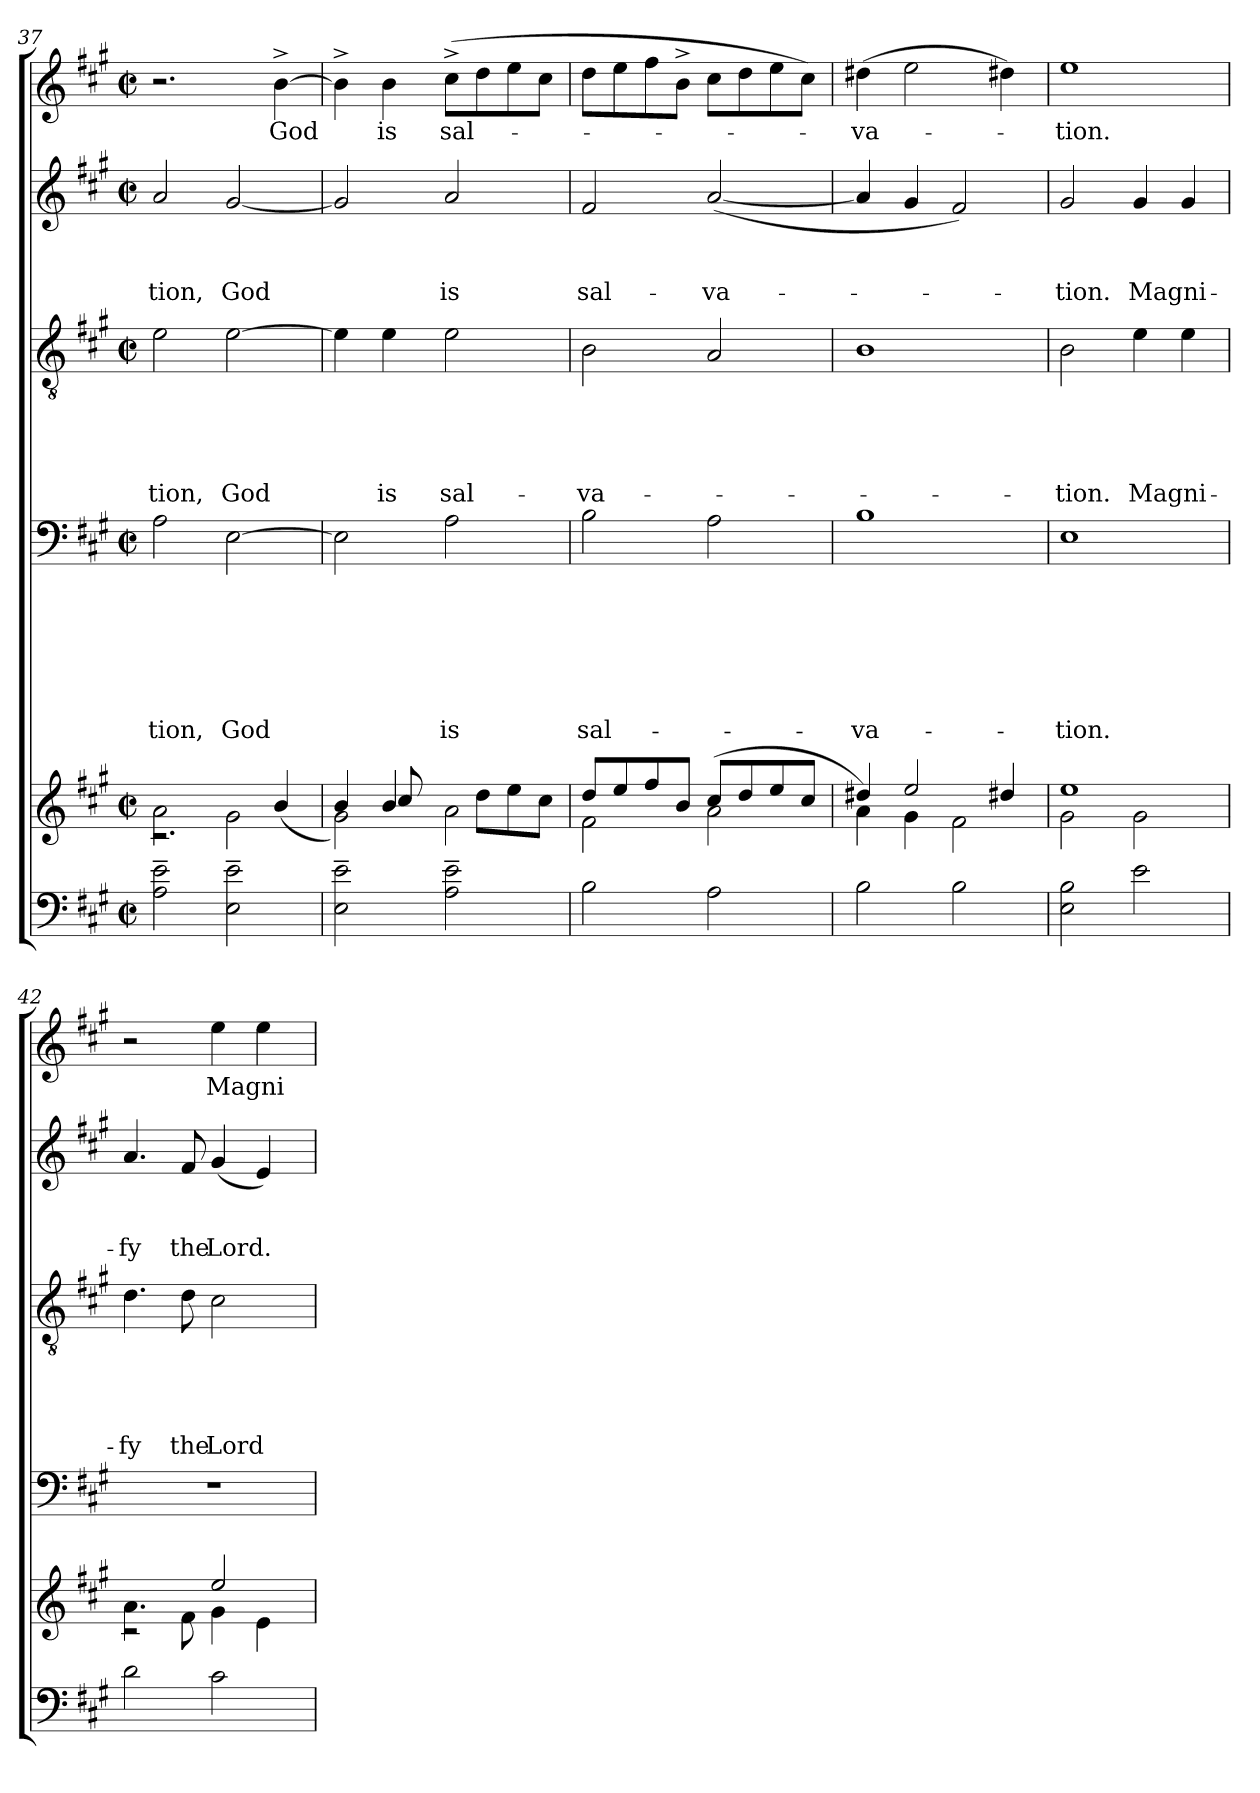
**kern	**kern	**kern	**text	**text	**text	**text	**text	**text	**text	**kern	**text	**text	**text	**text	**text	**kern	**text	**text	**text	**kern	**text
*part6	*part5	*part4	*part4	*part4	*part4	*part4	*part4	*part4	*part4	*part3	*part3	*part3	*part3	*part3	*part3	*part2	*part2	*part2	*part2	*part1	*part1
*staff6	*staff5	*staff4	*staff4	*staff4	*staff4	*staff4	*staff4	*staff4	*staff4	*staff3	*staff3	*staff3	*staff3	*staff3	*staff3	*staff2	*staff2	*staff2	*staff2	*staff1	*staff1
*clefF4	*clefG2	*clefF4	*	*	*	*	*	*	*	*clefGv2	*	*	*	*	*	*clefG2	*	*	*	*clefG2	*
*k[f#c#g#]	*k[f#c#g#]	*k[f#c#g#]	*	*	*	*	*	*	*	*k[f#c#g#]	*	*	*	*	*	*k[f#c#g#]	*	*	*	*k[f#c#g#]	*
*A:	*A:	*A:	*	*	*	*	*	*	*	*A:	*	*	*	*	*	*A:	*	*	*	*A:	*
*M2/2	*M2/2	*M2/2	*	*	*	*	*	*	*	*M2/2	*	*	*	*	*	*M2/2	*	*	*	*M2/2	*
*met(c|)	*met(c|)	*met(c|)	*	*	*	*	*	*	*	*met(c|)	*	*	*	*	*	*met(c|)	*	*	*	*met(c|)	*
=37	=37	=37	=37	=37	=37	=37	=37	=37	=37	=37	=37	=37	=37	=37	=37	=37	=37	=37	=37	=37	=37
*	*^	*	*	*	*	*	*	*	*	*	*	*	*	*	*	*	*	*	*	*	*
!	!	!	!	!	!	!	!	!	!	!LO:LY:b	!	!	!	!	!	!LO:LY:b	!	!	!	!LO:LY:b	!	!
2A\~> 2e\~>	2a\	2.rc	2A\	.	.	.	.	.	.	-tion,	2e\	.	.	.	.	-tion,	2a/	.	.	-tion,	2.r	.
!	!	!	!	!	!	!	!	!	!	!LO:LY:b	!	!	!	!	!	!LO:LY:b	!	!	!	!LO:LY:b	!	!
2E\~> 2e\~>	2g#\	.	[<2E\	.	.	.	.	.	.	God	[<2e\	.	.	.	.	God	[<2g#/	.	.	God	.	.
!	!	!	!	!	!	!	!	!	!	!	!	!	!	!	!	!	!	!	!	!	!	!LO:LY:b
.	.	(4b/	.	.	.	.	.	.	.	.	.	.	.	.	.	.	.	.	.	.	[<4b^>\	God
!!LO:LB:g=z
=38	=38	=38	=38	=38	=38	=38	=38	=38	=38	=38	=38	=38	=38	=38	=38	=38	=38	=38	=38	=38	=38	=38
*	*	*^	*	*	*	*	*	*	*	*	*	*	*	*	*	*	*	*	*	*	*	*
2E\~> 2e\~>	2g#\)	4b/	4ryy	2E\]	.	.	.	.	.	.	.	4e\]	.	.	.	.	.	2g#/]	.	.	.	4b^>\]	.
!	!	!	!	!	!	!	!	!	!	!	!	!	!	!	!	!	!LO:LY:b	!	!	!	!	!	!LO:LY:b
.	.	4b/	8cc#/	.	.	.	.	.	.	.	.	4e\	.	.	.	.	is	.	.	.	.	4b\	is
.	.	.	4ryy	.	.	.	.	.	.	.	.	.	.	.	.	.	.	.	.	.	.	.	.
!	!	!	!	!	!	!	!	!	!	!	!LO:LY:b	!	!	!	!	!	!LO:LY:b	!	!	!	!LO:LY:b	!	!LO:LY:b
2A\~> 2e\~>	2ryy	2a\	.	2A\	.	.	.	.	.	.	is	2e\	.	.	.	.	sal-	2a/	.	.	is	(>8cc#^>\L	sal-
.	.	.	8dd\L	.	.	.	.	.	.	.	.	.	.	.	.	.	.	.	.	.	.	8dd\	.
.	.	.	8ee\	.	.	.	.	.	.	.	.	.	.	.	.	.	.	.	.	.	.	8ee\	.
.	.	.	8cc#\J	.	.	.	.	.	.	.	.	.	.	.	.	.	.	.	.	.	.	8cc#\J	.
=39	=39	=39	=39	=39	=39	=39	=39	=39	=39	=39	=39	=39	=39	=39	=39	=39	=39	=39	=39	=39	=39	=39	=39
!	!	!	!	!	!	!	!	!	!	!	!LO:LY:b	!	!	!	!	!	!LO:LY:b	!	!	!	!LO:LY:b	!	!
*	*	*v	*v	*	*	*	*	*	*	*	*	*	*	*	*	*	*	*	*	*	*	*	*
2B\	2f#\	8dd/L	2B\	.	.	.	.	.	.	sal-	2B\	.	.	.	.	-va-	2f#/	.	.	sal-	8dd\L	.
.	.	8ee/	.	.	.	.	.	.	.	.	.	.	.	.	.	.	.	.	.	.	8ee\	.
.	.	8ff#/	.	.	.	.	.	.	.	.	.	.	.	.	.	.	.	.	.	.	8ff#\	.
.	.	8b/J	.	.	.	.	.	.	.	.	.	.	.	.	.	.	.	.	.	.	8b^>\J	.
!	!	!	!	!	!	!	!	!	!	!	!	!	!	!	!	!	!	!	!	!LO:LY:b	!	!
2A\	(<2a\	8cc#/L	2A\	.	.	.	.	.	.	.	2A/	.	.	.	.	.	(<[<2a/	.	.	-va-	8cc#\L	.
.	.	8dd/	.	.	.	.	.	.	.	.	.	.	.	.	.	.	.	.	.	.	8dd\	.
.	.	8ee/	.	.	.	.	.	.	.	.	.	.	.	.	.	.	.	.	.	.	8ee\	.
.	.	8cc#/J	.	.	.	.	.	.	.	.	.	.	.	.	.	.	.	.	.	.	8cc#\J)	.
=40	=40	=40	=40	=40	=40	=40	=40	=40	=40	=40	=40	=40	=40	=40	=40	=40	=40	=40	=40	=40	=40	=40
!	!	!	!	!	!	!	!	!	!	!LO:LY:b	!	!	!	!	!	!	!	!	!	!	!	!LO:LY:b
2B\	4a\)	4dd#X/	1B	.	.	.	.	.	.	-va-	1B	.	.	.	.	.	4a/]	.	.	.	(>4dd#X\	-va-
.	4g#\	2ee/	.	.	.	.	.	.	.	.	.	.	.	.	.	.	4g#/	.	.	.	2ee\	.
2B\	2f#\	.	.	.	.	.	.	.	.	.	.	.	.	.	.	.	2f#/)	.	.	.	.	.
.	.	4dd#X/	.	.	.	.	.	.	.	.	.	.	.	.	.	.	.	.	.	.	4dd#X\)	.
=41	=41	=41	=41	=41	=41	=41	=41	=41	=41	=41	=41	=41	=41	=41	=41	=41	=41	=41	=41	=41	=41	=41
!	!	!	!	!	!	!	!	!	!	!LO:LY:b	!	!	!	!	!	!LO:LY:b	!	!	!	!LO:LY:b	!	!LO:LY:b
2E\ 2B\	1ee	2g#\	1E	.	.	.	.	.	.	-tion.	2B\	.	.	.	.	-tion.	2g#/	.	.	-tion.	1ee	-tion.
!	!	!	!	!	!	!	!	!	!	!	!	!	!	!	!	!LO:LY:b	!	!	!	!LO:LY:b	!	!
2e\	.	2g#\	.	.	.	.	.	.	.	.	4e\	.	.	.	.	Magni-	4g#/	.	.	Magni-	.	.
.	.	.	.	.	.	.	.	.	.	.	4e\	.	.	.	.	.	4g#/	.	.	.	.	.
!!LO:PB:g=z
=42	=42	=42	=42	=42	=42	=42	=42	=42	=42	=42	=42	=42	=42	=42	=42	=42	=42	=42	=42	=42	=42	=42
*	*	*^	*	*	*	*	*	*	*	*	*	*	*	*	*	*	*	*	*	*	*	*
!	!	!	!	!	!	!	!	!	!	!	!	!	!	!	!	!	!LO:LY:b	!	!	!	!LO:LY:b	!	!
2d\	4.a\	2rc	4.ryy	1r	.	.	.	.	.	.	.	4.d\	.	.	.	.	-fy	4.a/	.	.	-fy	2r	.
!	!	!	!	!	!	!	!	!	!	!	!	!	!	!	!	!	!LO:LY:b	!	!	!	!LO:LY:b	!	!
.	2ryy	.	8f#\	.	.	.	.	.	.	.	.	8d\	.	.	.	.	the	8f#/	.	.	the	.	.
!	!	!	!	!	!	!	!	!	!	!	!	!	!	!	!	!	!LO:LY:b	!	!	!	!LO:LY:b	!	!LO:LY:b
2c#\	.	4g#\	2ee/	.	.	.	.	.	.	.	.	2c#\	.	.	.	.	Lord	(<4g#/	.	.	Lord.	4ee\	Magni-
.	.	4e\	.	.	.	.	.	.	.	.	.	.	.	.	.	.	.	4e/)	.	.	.	4ee\	.
.	8ryy	.	.	.	.	.	.	.	.	.	.	.	.	.	.	.	.	.	.	.	.	.	.
*	*v	*v	*v	*	*	*	*	*	*	*	*	*	*	*	*	*	*	*	*	*	*	*	*
=	=	=	=	=	=	=	=	=	=	=	=	=	=	=	=	=	=	=	=	=	=
*-	*-	*-	*-	*-	*-	*-	*-	*-	*-	*-	*-	*-	*-	*-	*-	*-	*-	*-	*-	*-	*-
